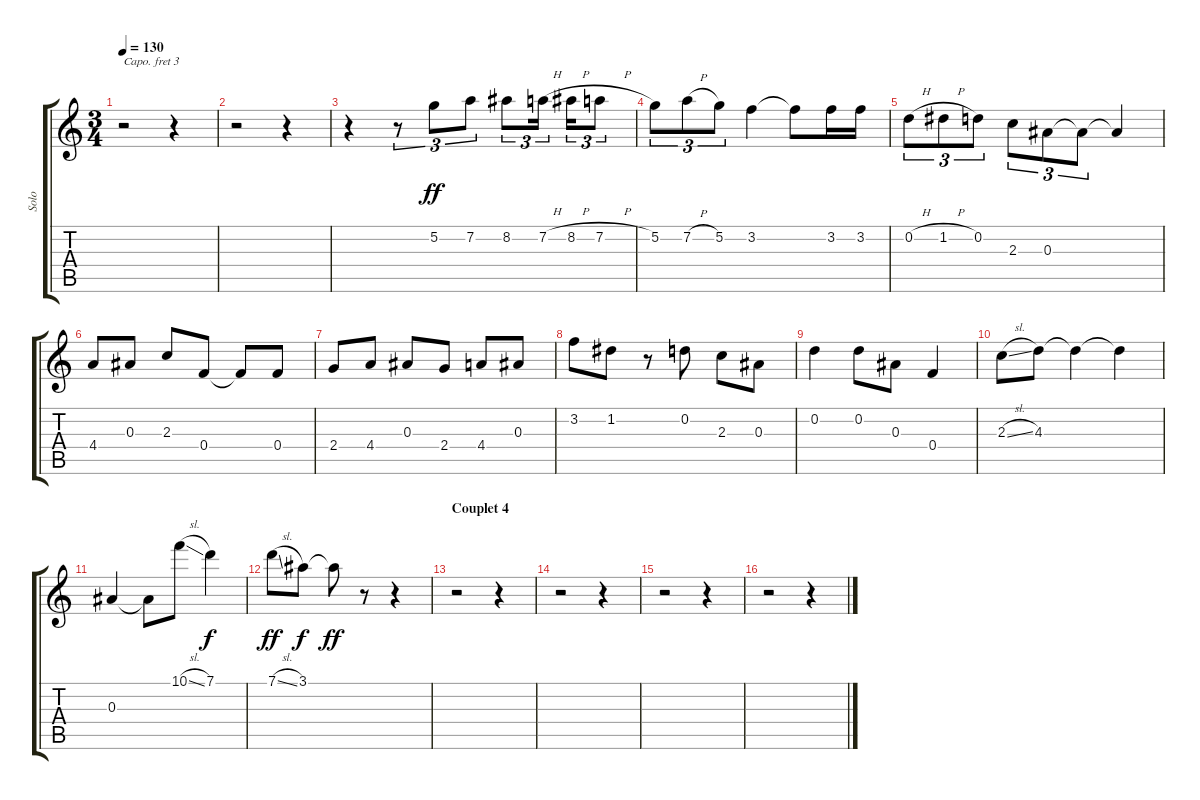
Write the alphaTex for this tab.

\track ("Solo" "Solo") {instrument acousticguitarnylon}
\staff {score tabs}
\capo 3
\tuning (E4 B3 G3 D3 A2 E2) {hide}
\ts (3 4)
\tempo 130
\clef g2
\ks c
r.2{dy ff} r.4 |
r.2 r.4 |
r.4 r.8{tu (3 2)} 5.2.8{tu (3 2)} 7.2.8{tu (3 2)} 8.2.8{tu (3 2)} 7.2{h}.16{tu (3 2)} 8.2{h}.16{tu (3 2)} 7.2{h}.8{tu (3 2)} |
5.2.8{tu (3 2)} 7.2{h}.8{tu (3 2)} 5.2.8{tu (3 2)} 3.2.4 3.2{t}.8 3.2.16 3.2.16 |
0.2{h}.8{tu (3 2)} 1.2{h}.8{tu (3 2)} 0.2.8{tu (3 2)} 2.3.8{tu (3 2)} 0.3.8{tu (3 2)} 0.3{t}.8{tu (3 2)} 0.3{t}.4 |
4.4.8 0.3.8 2.3.8 0.4.8 0.4{t}.8 0.4.8 |
2.4.8 4.4.8 0.3.8 2.4.8 4.4.8 0.3.8 |
3.2.8 1.2.8 r.8 0.2.8 2.3.8 0.3.8 |
0.2.4 0.2.8 0.3.8 0.4.4 |
2.3{sl}.8 4.3.8 4.3{t}.4 4.3{t}.4 |
0.3.4 0.3{t}.8 10.1{sl}.8 7.1.4{dy f} |
7.1{sl}.8{dy ff} 3.1.8{dy f} 3.1{t}.8{dy ff} r.8 r.4 |
\section ("" "Couplet 4")
r.2 r.4 |
r.2 r.4 |
r.2 r.4 |
r.2 r.4
